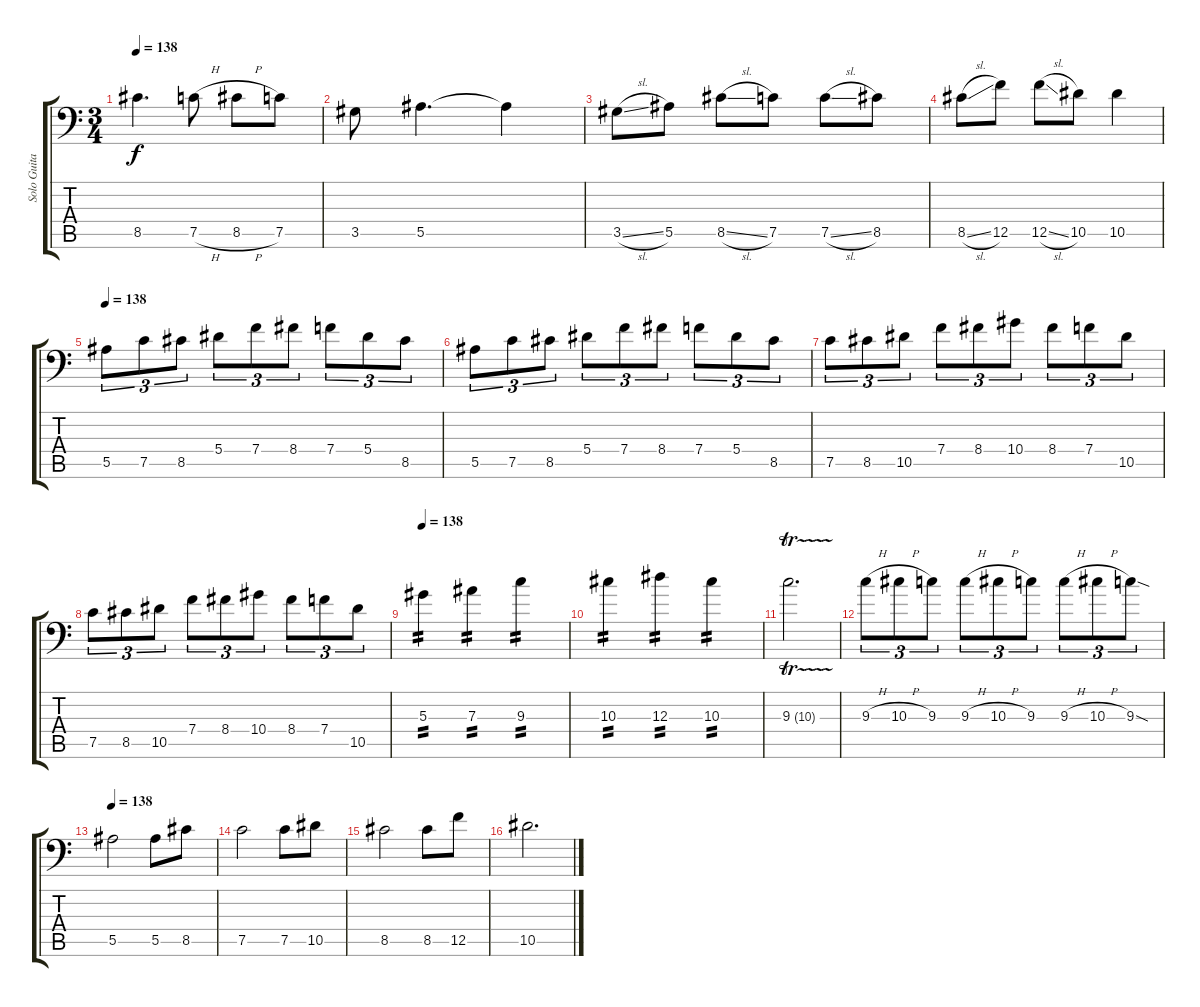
\track ("Solo Guitar" "Solo Guita") {instrument distortionguitar}
\staff {score tabs}
\tuning (C4 G3 Eb3 Bb2 F2 Bb1) {hide}
\ts (3 4)
\tempo 138
\clef f4
\ks c
8.5.4{d dy f} 7.5{h}.8 8.5{h}.8 7.5.8 |
3.5.8 5.5.4{d} 5.5{t}.4 |
3.5{sl}.8 5.5.8 8.5{sl}.8 7.5.8 7.5{sl}.8 8.5.8 |
8.5{sl}.8 12.5.8 12.5{sl}.8 10.5.8 10.5.4 |
\tempo 138
5.5.8{tu (3 2)} 7.5.8{tu (3 2)} 8.5.8{tu (3 2)} 5.4.8{tu (3 2)} 7.4.8{tu (3 2)} 8.4.8{tu (3 2)} 7.4.8{tu (3 2)} 5.4.8{tu (3 2)} 8.5.8{tu (3 2)} |
5.5.8{tu (3 2)} 7.5.8{tu (3 2)} 8.5.8{tu (3 2)} 5.4.8{tu (3 2)} 7.4.8{tu (3 2)} 8.4.8{tu (3 2)} 7.4.8{tu (3 2)} 5.4.8{tu (3 2)} 8.5.8{tu (3 2)} |
7.5.8{tu (3 2)} 8.5.8{tu (3 2)} 10.5.8{tu (3 2)} 7.4.8{tu (3 2)} 8.4.8{tu (3 2)} 10.4.8{tu (3 2)} 8.4.8{tu (3 2)} 7.4.8{tu (3 2)} 10.5.8{tu (3 2)} |
7.5.8{tu (3 2)} 8.5.8{tu (3 2)} 10.5.8{tu (3 2)} 7.4.8{tu (3 2)} 8.4.8{tu (3 2)} 10.4.8{tu (3 2)} 8.4.8{tu (3 2)} 7.4.8{tu (3 2)} 10.5.8{tu (3 2)} |
\tempo 138
5.3.4{tp 2} 7.3.4{tp 2} 9.3.4{tp 2} |
10.3.4{tp 2} 12.3.4{tp 2} 10.3.4{tp 2} |
9.3{tr (10 16)}.2{d} |
9.3{h}.8{tu (3 2)} 10.3{h}.8{tu (3 2)} 9.3.8{tu (3 2)} 9.3{h}.8{tu (3 2)} 10.3{h}.8{tu (3 2)} 9.3.8{tu (3 2)} 9.3{h}.8{tu (3 2)} 10.3{h}.8{tu (3 2)} 9.3{sod}.8{tu (3 2)} |
\tempo 138
5.5.2 5.5.8 8.5.8 |
7.5.2 7.5.8 10.5.8 |
8.5.2 8.5.8 12.5.8 |
10.5.2{d}
